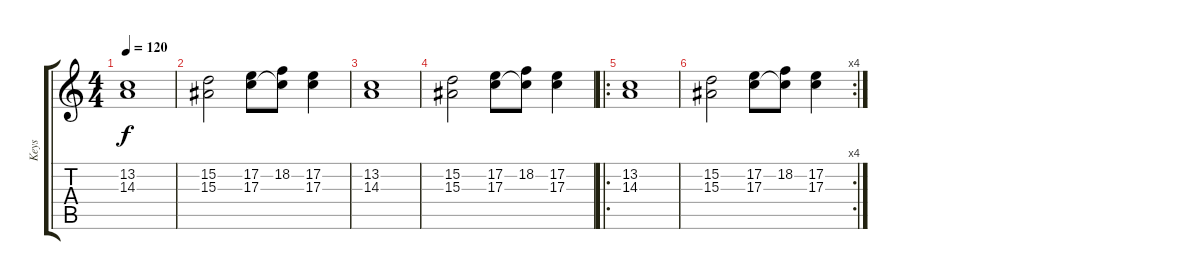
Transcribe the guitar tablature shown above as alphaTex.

\track ("Keys" "Keys") {instrument electricpiano2}
\staff {score tabs}
\tuning (E4 B3 G3 D3 A2 E2) {hide}
\ts (4 4)
\tempo 120
\clef g2
\ks c
(13.2 14.3).1{dy f instrument lead1square} |
(15.2 15.3).2 (17.2 17.3).8 (18.2 17.3{t}).8 (17.2 17.3).4 |
(13.2 14.3).1 |
(15.2 15.3).2 (17.2 17.3).8 (18.2 17.3{t}).8 (17.2 17.3).4 |
\ro
(13.2 14.3).1 |
\rc 4
(15.2 15.3).2 (17.2 17.3).8 (18.2 17.3{t}).8 (17.2 17.3).4
